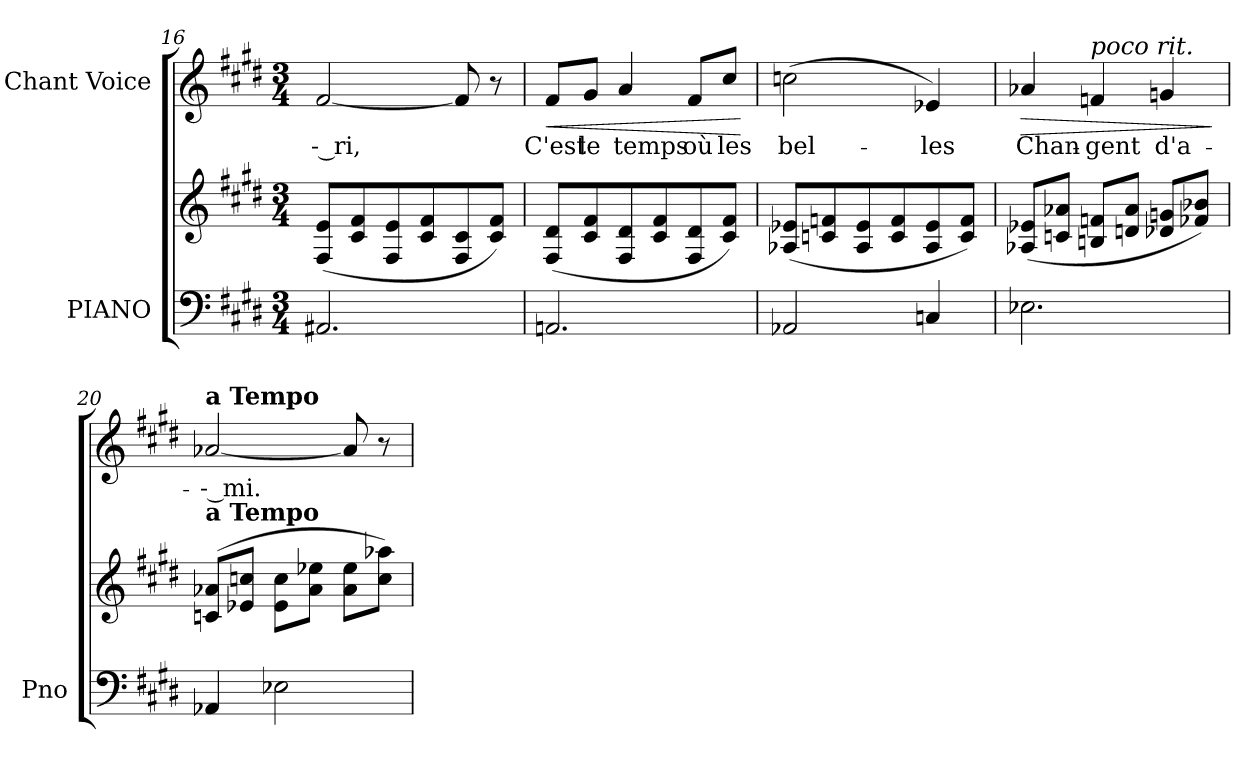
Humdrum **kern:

**kern	**kern	**kern	**text	**dynam
*part2	*part2	*part1	*part1	*part1
*staff3	*staff2	*staff1	*staff1	*staff1
*I"PIANO	*	*I"Chant Voice	*	*
*I'Pno	*	*	*	*
*clefF4	*clefG2	*clefG2	*	*
*k[f#c#g#d#]	*k[f#c#g#d#]	*k[f#c#g#d#]	*	*
*M3/4	*M3/4	*M3/4	*	*
=16	=16	=16	=16	=16
2.AA#X/	(8F#/ 8e/L	[2f#/	-- ri,	.
.	8c#/ 8f#/	.	.	.
.	8F#/ 8e/	.	.	.
.	8c#/ 8f#/	.	.	.
.	8F#/ 8c#/	8f#/]	.	.
.	8c#/ 8f#/J)	8r	.	.
=17	=17	=17	=17	=17
!	!	!	!	!LO:HP:b
2.AAn/	(8F#/ 8d#/L	8f#/L	C'est	<
.	8c#/ 8f#/	8g#/J	le	.
.	8F#/ 8d#/	4a/	temps	.
.	8c#/ 8f#/	.	.	.
.	8F#/ 8d#/	8f#/L	où	.
.	8c#/ 8f#/J)	8cc#/J	les	.
.	.	.	.	[
=18	=18	=18	=18	=18
2AA-X/	(8A-X/ 8e-X/L	(2ccn\	bel-	.
.	8cn/ 8fn/	.	.	.
.	8A-/ 8e-/	.	.	.
.	8c/ 8f/	.	.	.
4Cn/	8A-/ 8e-/	4e-X/)	-les	.
.	8c/ 8f/J)	.	.	.
=19	=19	=19	=19	=19
!	!	!	!	!LO:HP:b
2.E-X\	(8A-X/ 8e-X/L	4a-X/	Chan-	>
.	8cn/ 8a-X/J	.	.	.
!	!	!LO:TX:a:i:t=poco rit.	!	!
.	8Bn/ 8fn/L	4fn/	-gent	.
.	8dn/ 8a-/J	.	.	.
.	8d-X/ 8gn/L	4gn/	d'a-	.
.	8f-X/ 8b-X/J)	.	.	.
.	.	.	.	]
=20	=20	=20	=20	=20
!	!	!LO:TX:a:B:t=a Tempo	!	!
!	!LO:TX:a:B:t=a Tempo	!	!	!
4AA-X/	(<8cn/ 8a-X/L	[2a-X/	-- mi.	.
.	8e-X/ 8ccn/J	.	.	.
2E-X\	8e-\ 8cc\L	.	.	.
.	8a-\ 8ee-X\J	.	.	.
.	8a-\ 8ee-\L	8a-/]	.	.
.	8cc\ 8aa-X\J)	8r	.	.
=	=	=	=	=
*-	*-	*-	*-	*-
